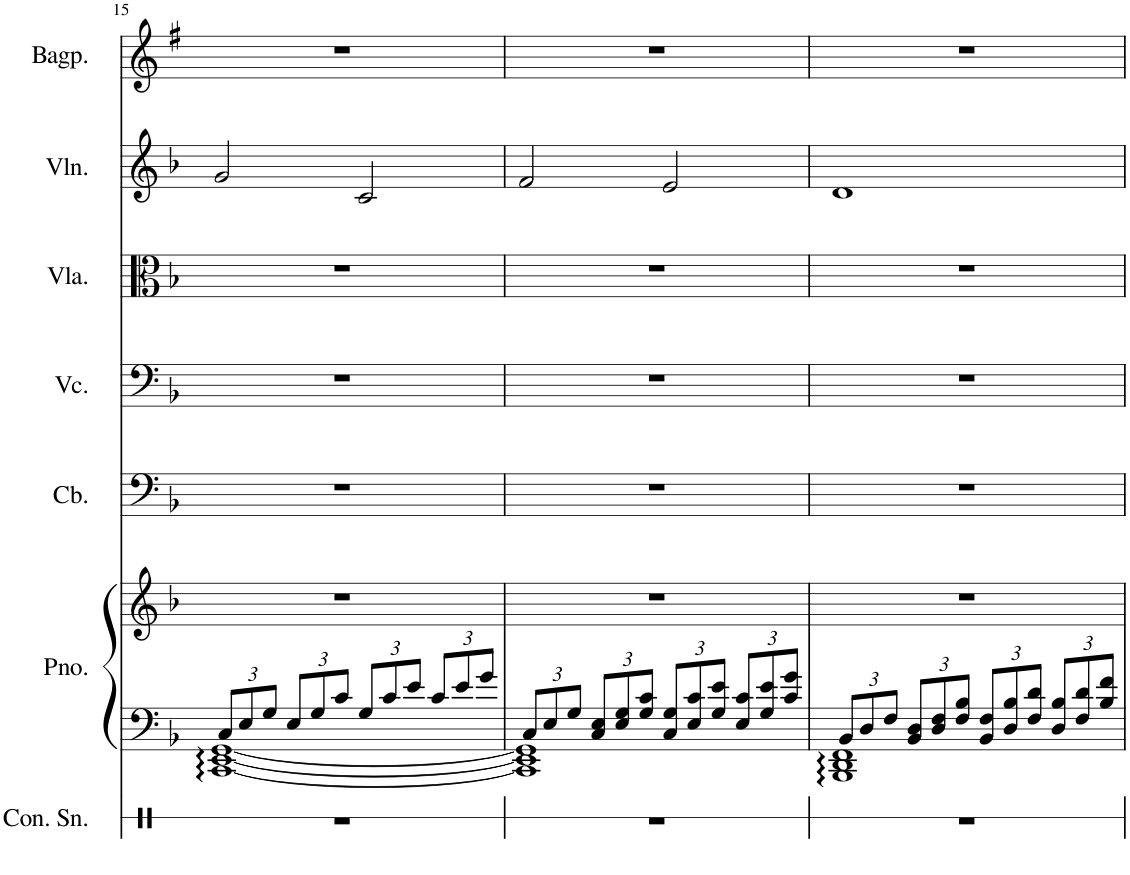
**kern	**kern	**kern	**kern	**kern	**kern	**kern	**kern
*part7	*part6	*part6	*part5	*part4	*part3	*part2	*part1
*staff8	*staff7	*staff6	*staff5	*staff4	*staff3	*staff2	*staff1
*I"Concert Snare Drum	*I"Piano	*	*I"Contrabass	*I"Violoncello	*I"Viola	*I"Violin	*I"Bagpipe
*I'Con. Sn.	*I'Pno.	*	*I'Cb.	*I'Vc.	*I'Vla.	*I'Vln.	*I'Bagp.
!!LO:PB:g=z
*clefX	*clefF4	*clefG2	*clefF4	*clefF4	*clefC3	*clefG2	*clefG2
*	*	*	*Trd7c12	*	*	*	*Trd1c2
*k[]	*k[b-]	*k[b-]	*k[b-]	*k[b-]	*k[b-]	*k[b-]	*k[f#]
*M4/4	*M4/4	*M4/4	*M4/4	*M4/4	*M4/4	*M4/4	*M4/4
=15	=15	=15	=15	=15	=15	=15	=15
*	*^	*	*	*	*	*	*
*	*	*Xbrackettup	*	*	*	*	*	*
1r	[<1CC [<1EE [<1GG	12C/L	1r	1r	1r	1r	2g/	1r
.	.	12E/	.	.	.	.	.	.
.	.	12G/J	.	.	.	.	.	.
.	.	12E/L	.	.	.	.	.	.
.	.	12G/	.	.	.	.	.	.
.	.	12c/J	.	.	.	.	.	.
.	.	12G/L	.	.	.	.	2c/	.
.	.	12c/	.	.	.	.	.	.
.	.	12e/J	.	.	.	.	.	.
.	.	12c/L	.	.	.	.	.	.
.	.	12e/	.	.	.	.	.	.
.	.	12g/J	.	.	.	.	.	.
=16	=16	=16	=16	=16	=16	=16	=16	=16
1r	1CC] 1EE] 1GG]	12C/L	1r	1r	1r	1r	2f/	1r
.	.	12E/	.	.	.	.	.	.
.	.	12G/J	.	.	.	.	.	.
.	.	12C/ 12E/L	.	.	.	.	.	.
.	.	12E/ 12G/	.	.	.	.	.	.
.	.	12G/ 12c/J	.	.	.	.	.	.
.	.	12C/ 12G/L	.	.	.	.	2e/	.
.	.	12E/ 12c/	.	.	.	.	.	.
.	.	12G/ 12e/J	.	.	.	.	.	.
.	.	12E/ 12c/L	.	.	.	.	.	.
.	.	12G/ 12e/	.	.	.	.	.	.
.	.	12c/ 12g/J	.	.	.	.	.	.
=17	=17	=17	=17	=17	=17	=17	=17	=17
1r	1BBB- 1DD 1FF	12BB-/L	1r	1r	1r	1r	1d	1r
.	.	12D/	.	.	.	.	.	.
.	.	12F/J	.	.	.	.	.	.
.	.	12BB-/ 12D/L	.	.	.	.	.	.
.	.	12D/ 12F/	.	.	.	.	.	.
.	.	12F/ 12B-/J	.	.	.	.	.	.
.	.	12BB-/ 12F/L	.	.	.	.	.	.
.	.	12D/ 12B-/	.	.	.	.	.	.
.	.	12F/ 12d/J	.	.	.	.	.	.
.	.	12D/ 12B-/L	.	.	.	.	.	.
.	.	12F/ 12d/	.	.	.	.	.	.
.	.	12B-/ 12f/J	.	.	.	.	.	.
*	*v	*v	*	*	*	*	*	*
=	=	=	=	=	=	=	=
*-	*-	*-	*-	*-	*-	*-	*-
